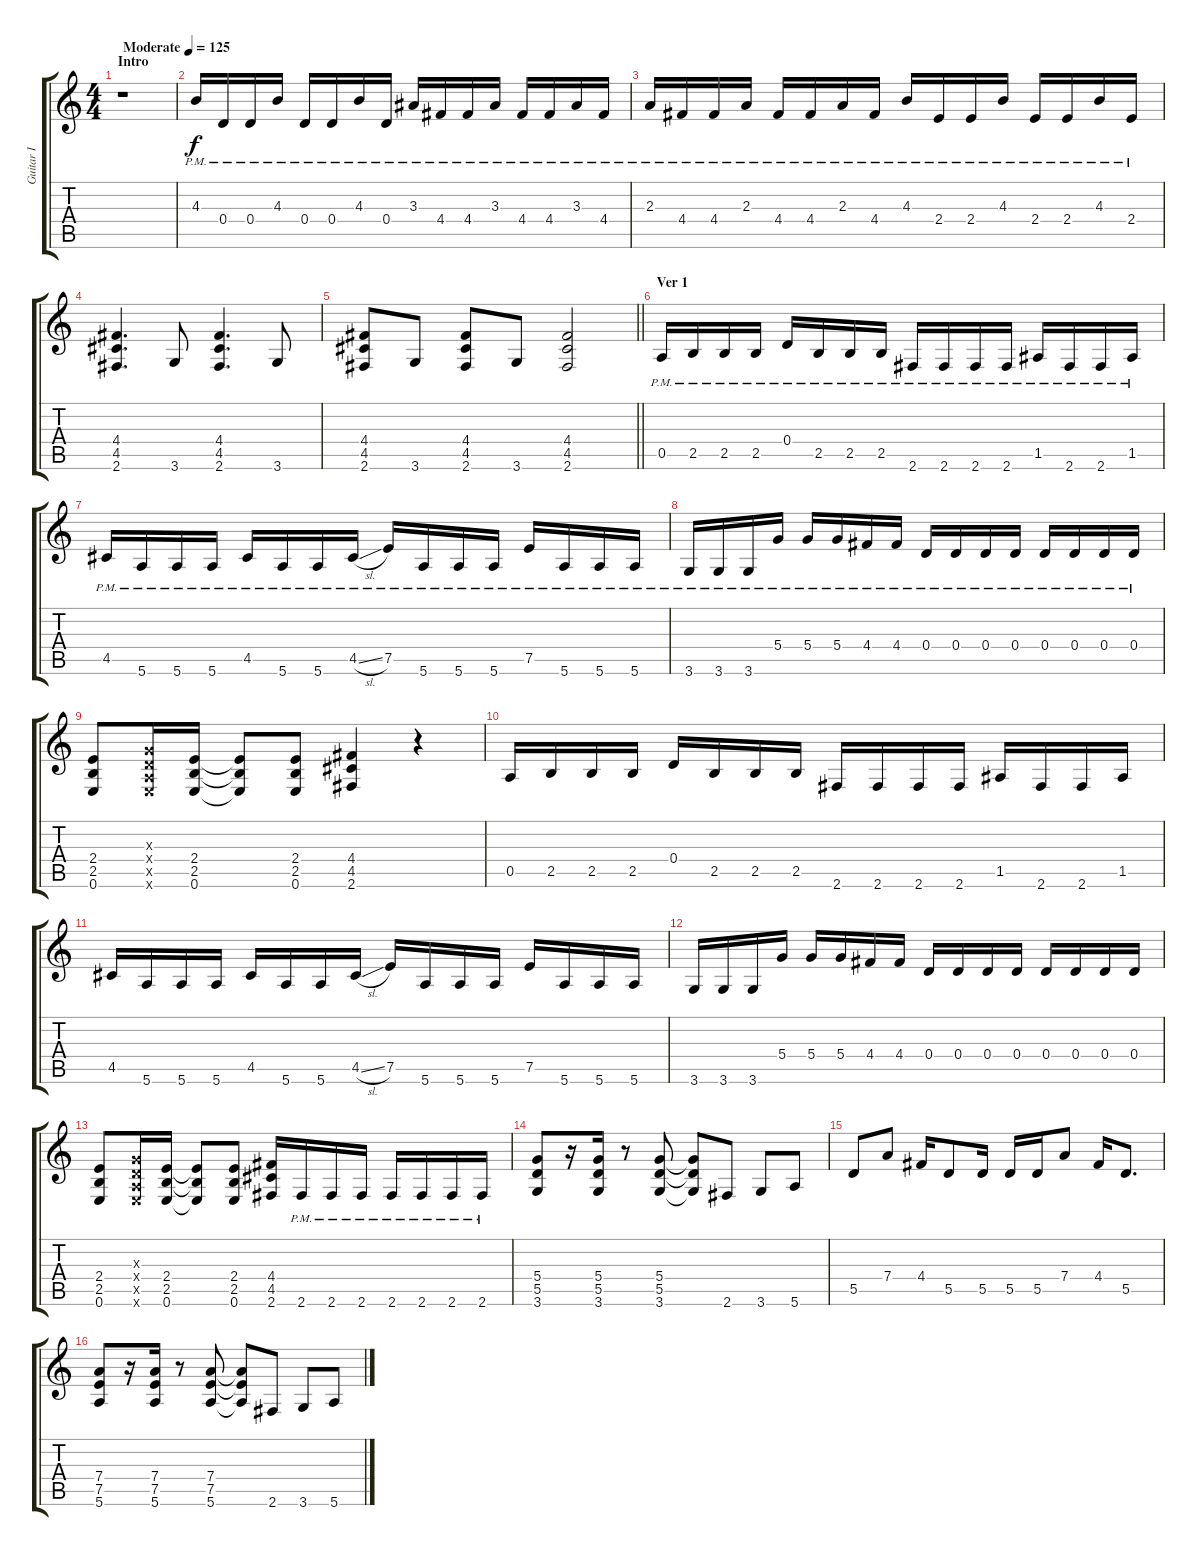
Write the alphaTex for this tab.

\track ("Guitar I" "Guitar I") {instrument distortionguitar}
\staff {score tabs}
\tuning (E4 B3 G3 D3 A2 E2) {hide}
\ts (4 4)
\section ("" "Intro")
\tempo (125 "Moderate")
\clef g2
\ks c
r.1{dy f instrument distortionguitar} |
4.3{pm}.16 0.4{pm}.16 0.4{pm}.16 4.3{pm}.16 0.4{pm}.16 0.4{pm}.16 4.3{pm}.16 0.4{pm}.16 3.3{pm}.16 4.4{pm}.16 4.4{pm}.16 3.3{pm}.16 4.4{pm}.16 4.4{pm}.16 3.3{pm}.16 4.4{pm}.16 |
2.3{pm}.16 4.4{pm}.16 4.4{pm}.16 2.3{pm}.16 4.4{pm}.16 4.4{pm}.16 2.3{pm}.16 4.4{pm}.16 4.3{pm}.16 2.4{pm}.16 2.4{pm}.16 4.3{pm}.16 2.4{pm}.16 2.4{pm}.16 4.3{pm}.16 2.4{pm}.16 |
(4.4 4.5 2.6).4{d} 3.6.8 (4.4 4.5 2.6).4{d} 3.6.8 |
\barLineRight lightlight
(4.4 4.5 2.6).8 3.6.8 (4.4 4.5 2.6).8 3.6.8 (4.4 4.5 2.6).2 |
\section ("" "Ver 1")
0.5{pm}.16 2.5{pm}.16 2.5{pm}.16 2.5{pm}.16 0.4{pm}.16 2.5{pm}.16 2.5{pm}.16 2.5{pm}.16 2.6{pm}.16 2.6{pm}.16 2.6{pm}.16 2.6{pm}.16 1.5{pm}.16 2.6{pm}.16 2.6{pm}.16 1.5{pm}.16 |
4.5{pm}.16 5.6{pm}.16 5.6{pm}.16 5.6{pm}.16 4.5{pm}.16 5.6{pm}.16 5.6{pm}.16 4.5{sl pm}.16 7.5{pm}.16 5.6{pm}.16 5.6{pm}.16 5.6{pm}.16 7.5{pm}.16 5.6{pm}.16 5.6{pm}.16 5.6{pm}.16 |
3.6{pm}.16 3.6{pm}.16 3.6{pm}.16 5.4{pm}.16 5.4{pm}.16 5.4{pm}.16 4.4{pm}.16 4.4{pm}.16 0.4{pm}.16 0.4{pm}.16 0.4{pm}.16 0.4{pm}.16 0.4{pm}.16 0.4{pm}.16 0.4{pm}.16 0.4{pm}.16 |
(2.4 2.5 0.6).8 (0.3{x} 0.4{x} 0.5{x} 0.6{x}).16 (2.4 2.5 0.6).16 (2.4{t} 2.5{t} 0.6{t}).8 (2.4 2.5 0.6).8 (4.4 4.5 2.6).4 r.4 |
0.5.16 2.5.16 2.5.16 2.5.16 0.4.16 2.5.16 2.5.16 2.5.16 2.6.16 2.6.16 2.6.16 2.6.16 1.5.16 2.6.16 2.6.16 1.5.16 |
4.5.16 5.6.16 5.6.16 5.6.16 4.5.16 5.6.16 5.6.16 4.5{sl}.16 7.5.16 5.6.16 5.6.16 5.6.16 7.5.16 5.6.16 5.6.16 5.6.16 |
3.6.16 3.6.16 3.6.16 5.4.16 5.4.16 5.4.16 4.4.16 4.4.16 0.4.16 0.4.16 0.4.16 0.4.16 0.4.16 0.4.16 0.4.16 0.4.16 |
(2.4 2.5 0.6).8 (0.3{x} 0.4{x} 0.5{x} 0.6{x}).16 (2.4 2.5 0.6).16 (2.4{t} 2.5{t} 0.6{t}).8 (2.4 2.5 0.6).8 (4.4 4.5 2.6).16 2.6{pm}.16 2.6{pm}.16 2.6{pm}.16 2.6{pm}.16 2.6{pm}.16 2.6{pm}.16 2.6{pm}.16 |
(5.4 5.5 3.6).8 r.16 (5.4 5.5 3.6).16 r.8 (5.4 5.5 3.6).8 (5.4{t} 5.5{t} 3.6{t}).8 2.6.8 3.6.8 5.6.8 |
5.5.8 7.4.8 4.4.16 5.5.8 5.5.16 5.5.16 5.5.16 7.4.8 4.4.16 5.5.8{d} |
(7.4 7.5 5.6).8 r.16 (7.4 7.5 5.6).16 r.8 (7.4 7.5 5.6).8 (7.4{t} 7.5{t} 5.6{t}).8 2.6.8 3.6.8 5.6.8
